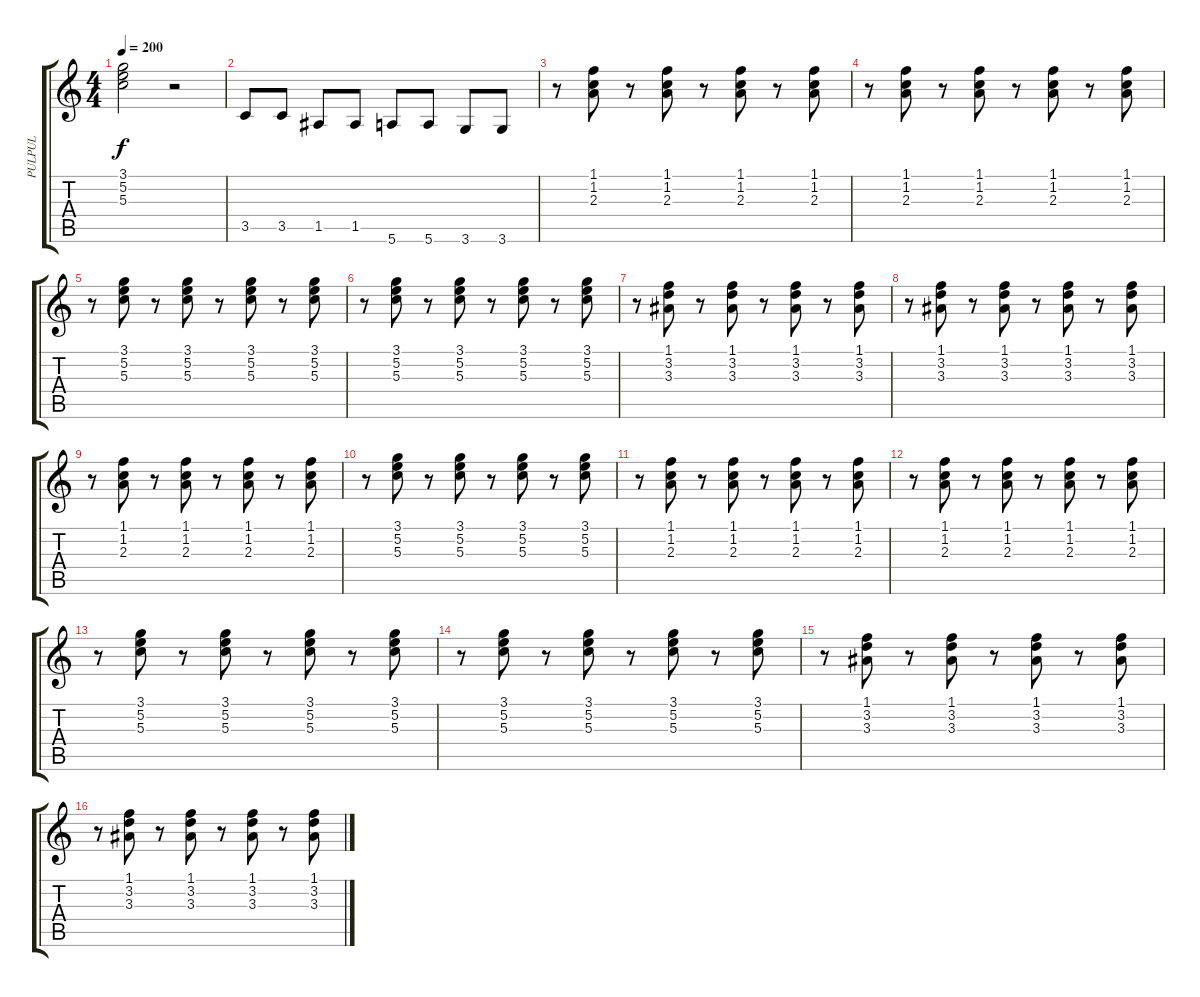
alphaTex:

\track ("PULPUL" "PULPUL") {instrument electricguitarclean}
\staff {score tabs}
\tuning (E4 B3 G3 D3 A2 E2) {hide}
\ts (4 4)
\tempo 200
\clef g2
\ks c
(3.1 5.2 5.3).2{dy f} r.2 |
3.5.8 3.5.8 1.5.8 1.5.8 5.6.8 5.6.8 3.6.8 3.6.8 |
r.8 (1.1 1.2 2.3).8 r.8 (1.1 1.2 2.3).8 r.8 (1.1 1.2 2.3).8 r.8 (1.1 1.2 2.3).8 |
r.8 (1.1 1.2 2.3).8 r.8 (1.1 1.2 2.3).8 r.8 (1.1 1.2 2.3).8 r.8 (1.1 1.2 2.3).8 |
r.8 (3.1 5.2 5.3).8 r.8 (3.1 5.2 5.3).8 r.8 (3.1 5.2 5.3).8 r.8 (3.1 5.2 5.3).8 |
r.8 (3.1 5.2 5.3).8 r.8 (3.1 5.2 5.3).8 r.8 (3.1 5.2 5.3).8 r.8 (3.1 5.2 5.3).8 |
r.8 (1.1 3.2 3.3).8 r.8 (1.1 3.2 3.3).8 r.8 (1.1 3.2 3.3).8 r.8 (1.1 3.2 3.3).8 |
r.8 (1.1 3.2 3.3).8 r.8 (1.1 3.2 3.3).8 r.8 (1.1 3.2 3.3).8 r.8 (1.1 3.2 3.3).8 |
r.8 (1.1 1.2 2.3).8 r.8 (1.1 1.2 2.3).8 r.8 (1.1 1.2 2.3).8 r.8 (1.1 1.2 2.3).8 |
r.8 (3.1 5.2 5.3).8 r.8 (3.1 5.2 5.3).8 r.8 (3.1 5.2 5.3).8 r.8 (3.1 5.2 5.3).8 |
r.8 (1.1 1.2 2.3).8 r.8 (1.1 1.2 2.3).8 r.8 (1.1 1.2 2.3).8 r.8 (1.1 1.2 2.3).8 |
r.8 (1.1 1.2 2.3).8 r.8 (1.1 1.2 2.3).8 r.8 (1.1 1.2 2.3).8 r.8 (1.1 1.2 2.3).8 |
r.8 (3.1 5.2 5.3).8 r.8 (3.1 5.2 5.3).8 r.8 (3.1 5.2 5.3).8 r.8 (3.1 5.2 5.3).8 |
r.8 (3.1 5.2 5.3).8 r.8 (3.1 5.2 5.3).8 r.8 (3.1 5.2 5.3).8 r.8 (3.1 5.2 5.3).8 |
r.8 (1.1 3.2 3.3).8 r.8 (1.1 3.2 3.3).8 r.8 (1.1 3.2 3.3).8 r.8 (1.1 3.2 3.3).8 |
r.8 (1.1 3.2 3.3).8 r.8 (1.1 3.2 3.3).8 r.8 (1.1 3.2 3.3).8 r.8 (1.1 3.2 3.3).8
